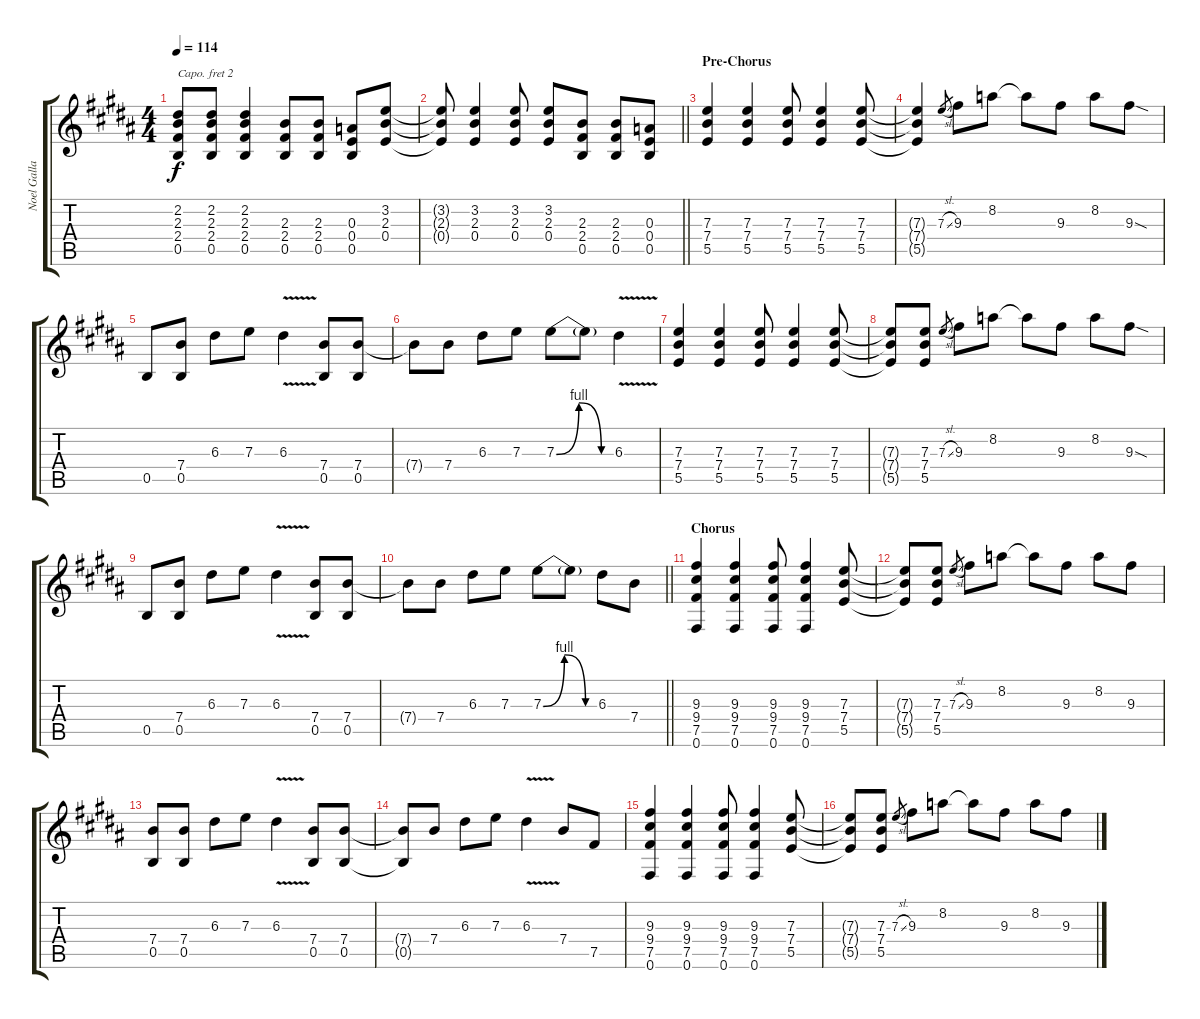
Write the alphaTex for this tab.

\track ("Noel Gallagher" "Noel Galla") {instrument distortionguitar}
\staff {score tabs}
\capo 2
\tuning (E4 B3 G3 D3 A2 E2) {hide}
\ts (4 4)
\tempo 114
\clef g2
\ks b
(2.2 2.3 2.4 0.5).8{dy f} (2.2 2.3 2.4 0.5).8 (2.2 2.3 2.4 0.5).4 (2.3 2.4 0.5).8 (2.3 2.4 0.5).8 (0.3 0.4 0.5).8 (3.2 2.3 0.4).8 |
\barLineRight lightlight
(3.2{t} 2.3{t} 0.4{t}).8 (3.2 2.3 0.4).4 (3.2 2.3 0.4).8 (3.2 2.3 0.4).8 (2.3 2.4 0.5).8 (2.3 2.4 0.5).8 (0.3 0.4 0.5).8 |
\section ("" "Pre-Chorus")
(7.3 7.4 5.5).4 (7.3 7.4 5.5).4 (7.3 7.4 5.5).8 (7.3 7.4 5.5).4 (7.3 7.4 5.5).8 |
(7.3{t} 7.4{t} 5.5{t}).4{volume 16} 7.3{sl}.8{gr} 9.3.8 8.2.8 8.2{t}.8 9.3.8 8.2.8 9.3{sod}.8 |
0.5.8 (7.4 0.5).8 6.3.8 7.3.8 6.3{v}.4 (7.4 0.5).8 (7.4 0.5).8 |
7.4{t}.8 7.4.8 6.3.8 7.3.8 7.3{be (custom 0 0 23 4 46 0 60 0)}.8 7.3{t}.8 6.3{v}.4 |
(7.3 7.4 5.5).4{volume 13} (7.3 7.4 5.5).4 (7.3 7.4 5.5).8 (7.3 7.4 5.5).4 (7.3 7.4 5.5).8 |
(7.3{t} 7.4{t} 5.5{t}).8 (7.3 7.4 5.5).8{volume 16} 7.3{sl}.8{gr} 9.3.8 8.2.8 8.2{t}.8 9.3.8 8.2.8 9.3{sod}.8 |
0.5.8 (7.4 0.5).8 6.3.8 7.3.8 6.3{v}.4 (7.4 0.5).8 (7.4 0.5).8 |
\barLineRight lightlight
7.4{t}.8 7.4.8 6.3.8 7.3.8 7.3{be (custom 0 0 23 4 46 0 60 0)}.8 7.3{t}.8 6.3.8 7.4.8 |
\section ("" "Chorus")
(9.3 9.4 7.5 0.6).4{volume 13} (9.3 9.4 7.5 0.6).4 (9.3 9.4 7.5 0.6).8 (9.3 9.4 7.5 0.6).4 (7.3 7.4 5.5).8 |
(7.3{t} 7.4{t} 5.5{t}).8{volume 16} (7.3 7.4 5.5).8 7.3{sl}.8{gr} 9.3.8 8.2.8 8.2{t}.8 9.3.8 8.2.8 9.3.8 |
(7.4 0.5).8 (7.4 0.5).8 6.3.8 7.3.8 6.3{v}.4 (7.4 0.5).8 (7.4 0.5).8 |
(7.4{t} 0.5{t}).8 7.4.8 6.3.8 7.3.8 6.3{v}.4 7.4.8 7.5.8 |
(9.3 9.4 7.5 0.6).4{volume 13} (9.3 9.4 7.5 0.6).4 (9.3 9.4 7.5 0.6).8 (9.3 9.4 7.5 0.6).4 (7.3 7.4 5.5).8 |
(7.3{t} 7.4{t} 5.5{t}).8 (7.3 7.4 5.5).8{volume 16} 7.3{sl}.8{gr} 9.3.8 8.2.8 8.2{t}.8 9.3.8 8.2.8 9.3.8
